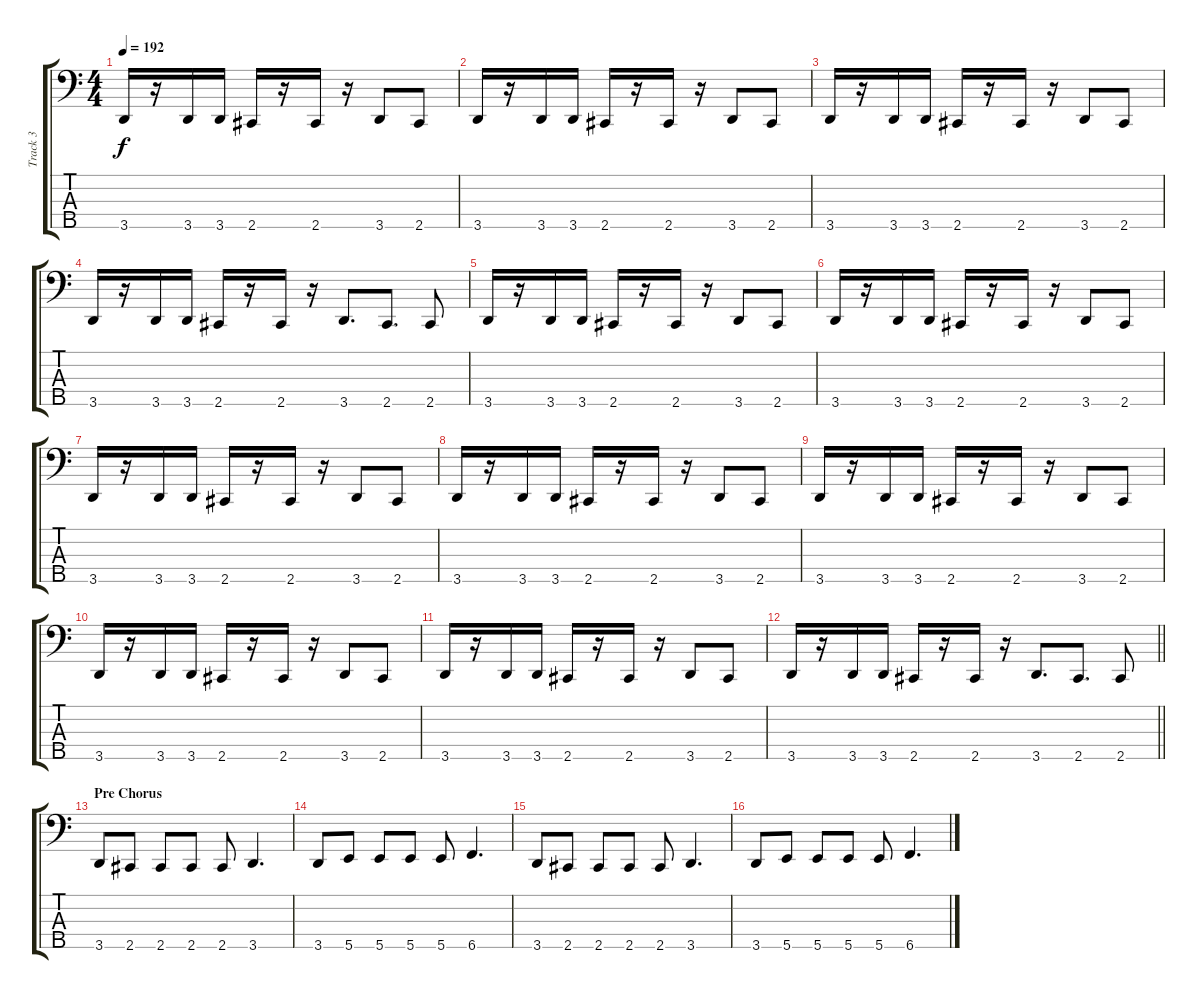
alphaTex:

\track ("Track 3" "Track 3") {instrument electricbassfinger}
\staff {score tabs}
\tuning (G2 D2 A1 E1 B0) {hide}
\ts (4 4)
\tempo 192
\clef f4
\ks c
3.5.16{dy f} r.16 3.5.16 3.5.16 2.5.16 r.16 2.5.16 r.16 3.5.8 2.5.8 |
3.5.16 r.16 3.5.16 3.5.16 2.5.16 r.16 2.5.16 r.16 3.5.8 2.5.8 |
3.5.16 r.16 3.5.16 3.5.16 2.5.16 r.16 2.5.16 r.16 3.5.8 2.5.8 |
3.5.16 r.16 3.5.16 3.5.16 2.5.16 r.16 2.5.16 r.16 3.5.8{d} 2.5.8{d} 2.5.8 |
3.5.16 r.16 3.5.16 3.5.16 2.5.16 r.16 2.5.16 r.16 3.5.8 2.5.8 |
3.5.16 r.16 3.5.16 3.5.16 2.5.16 r.16 2.5.16 r.16 3.5.8 2.5.8 |
3.5.16 r.16 3.5.16 3.5.16 2.5.16 r.16 2.5.16 r.16 3.5.8 2.5.8 |
3.5.16 r.16 3.5.16 3.5.16 2.5.16 r.16 2.5.16 r.16 3.5.8 2.5.8 |
3.5.16 r.16 3.5.16 3.5.16 2.5.16 r.16 2.5.16 r.16 3.5.8 2.5.8 |
3.5.16 r.16 3.5.16 3.5.16 2.5.16 r.16 2.5.16 r.16 3.5.8 2.5.8 |
3.5.16 r.16 3.5.16 3.5.16 2.5.16 r.16 2.5.16 r.16 3.5.8 2.5.8 |
\barLineRight lightlight
3.5.16 r.16 3.5.16 3.5.16 2.5.16 r.16 2.5.16 r.16 3.5.8{d} 2.5.8{d} 2.5.8 |
\section ("" "Pre Chorus")
3.5.8 2.5.8 2.5.8 2.5.8 2.5.8 3.5.4{d} |
3.5.8 5.5.8 5.5.8 5.5.8 5.5.8 6.5.4{d} |
3.5.8 2.5.8 2.5.8 2.5.8 2.5.8 3.5.4{d} |
3.5.8 5.5.8 5.5.8 5.5.8 5.5.8 6.5.4{d}
